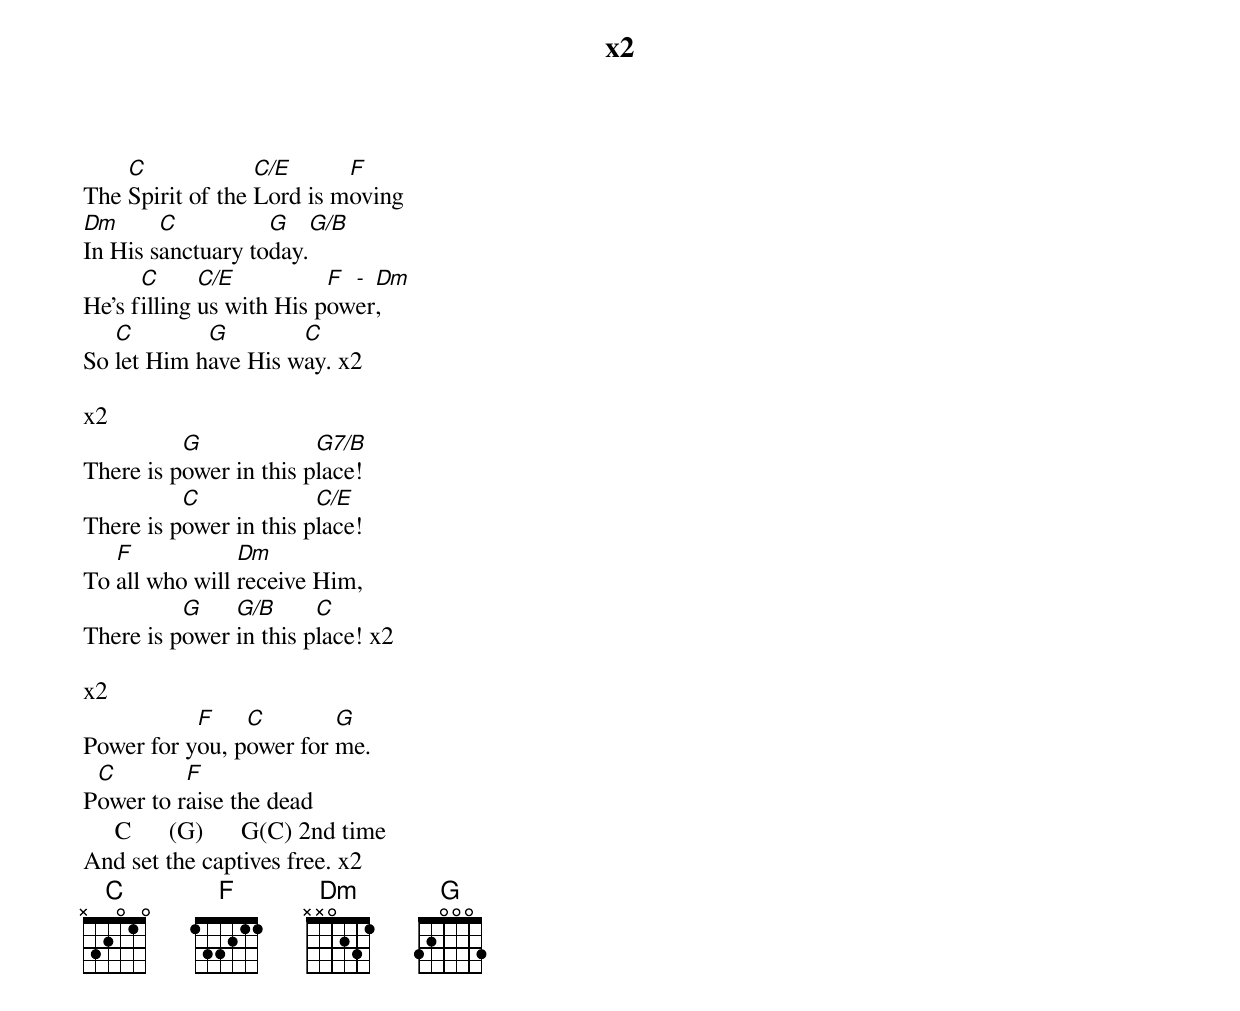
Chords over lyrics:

x2
    C             C/E      F
The Spirit of the Lord is moving
Dm      C          G   G/B
In His sanctuary today.
      C      C/E          F - Dm
He’s filling us with His power,
   C        G        C
So let Him have His way. x2

x2
          G             G7/B
There is power in this place!
          C             C/E
There is power in this place!
   F            Dm
To all who will receive Him,
          G    G/B      C
There is power in this place! x2

x2
           F    C        G
Power for you, power for me.
 C        F
Power to raise the dead
     C      (G)      G(C) 2nd time
And set the captives free. x2
